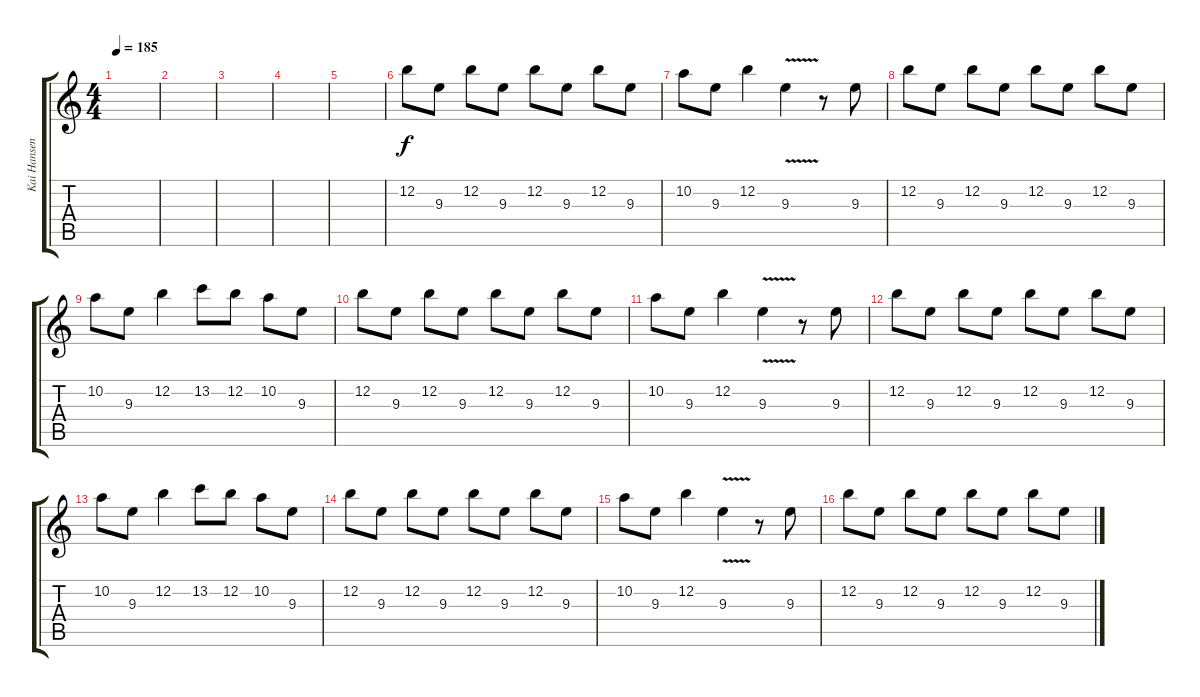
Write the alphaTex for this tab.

\track ("Kai Hansen" "Kai Hansen") {instrument overdrivenguitar}
\staff {score tabs}
\tuning (E4 B3 G3 D3 A2 E2) {hide}
\ts (4 4)
\tempo 185
\clef g2
\ks c
|
|
|
|
|
12.2.8{volume 13 balance 4} 9.3.8 12.2.8 9.3.8 12.2.8 9.3.8 12.2.8 9.3.8 |
10.2.8 9.3.8 12.2.4 9.3{v}.4 r.8 9.3.8 |
12.2.8 9.3.8 12.2.8 9.3.8 12.2.8 9.3.8 12.2.8 9.3.8 |
10.2.8 9.3.8 12.2.4 13.2.8 12.2.8 10.2.8 9.3.8 |
12.2.8 9.3.8 12.2.8 9.3.8 12.2.8 9.3.8 12.2.8 9.3.8 |
10.2.8 9.3.8 12.2.4 9.3{v}.4 r.8 9.3.8 |
12.2.8 9.3.8 12.2.8 9.3.8 12.2.8 9.3.8 12.2.8 9.3.8 |
10.2.8 9.3.8 12.2.4 13.2.8 12.2.8 10.2.8 9.3.8 |
12.2.8 9.3.8 12.2.8 9.3.8 12.2.8 9.3.8 12.2.8 9.3.8 |
10.2.8 9.3.8 12.2.4 9.3{v}.4 r.8 9.3.8 |
12.2.8 9.3.8 12.2.8 9.3.8 12.2.8 9.3.8 12.2.8 9.3.8
